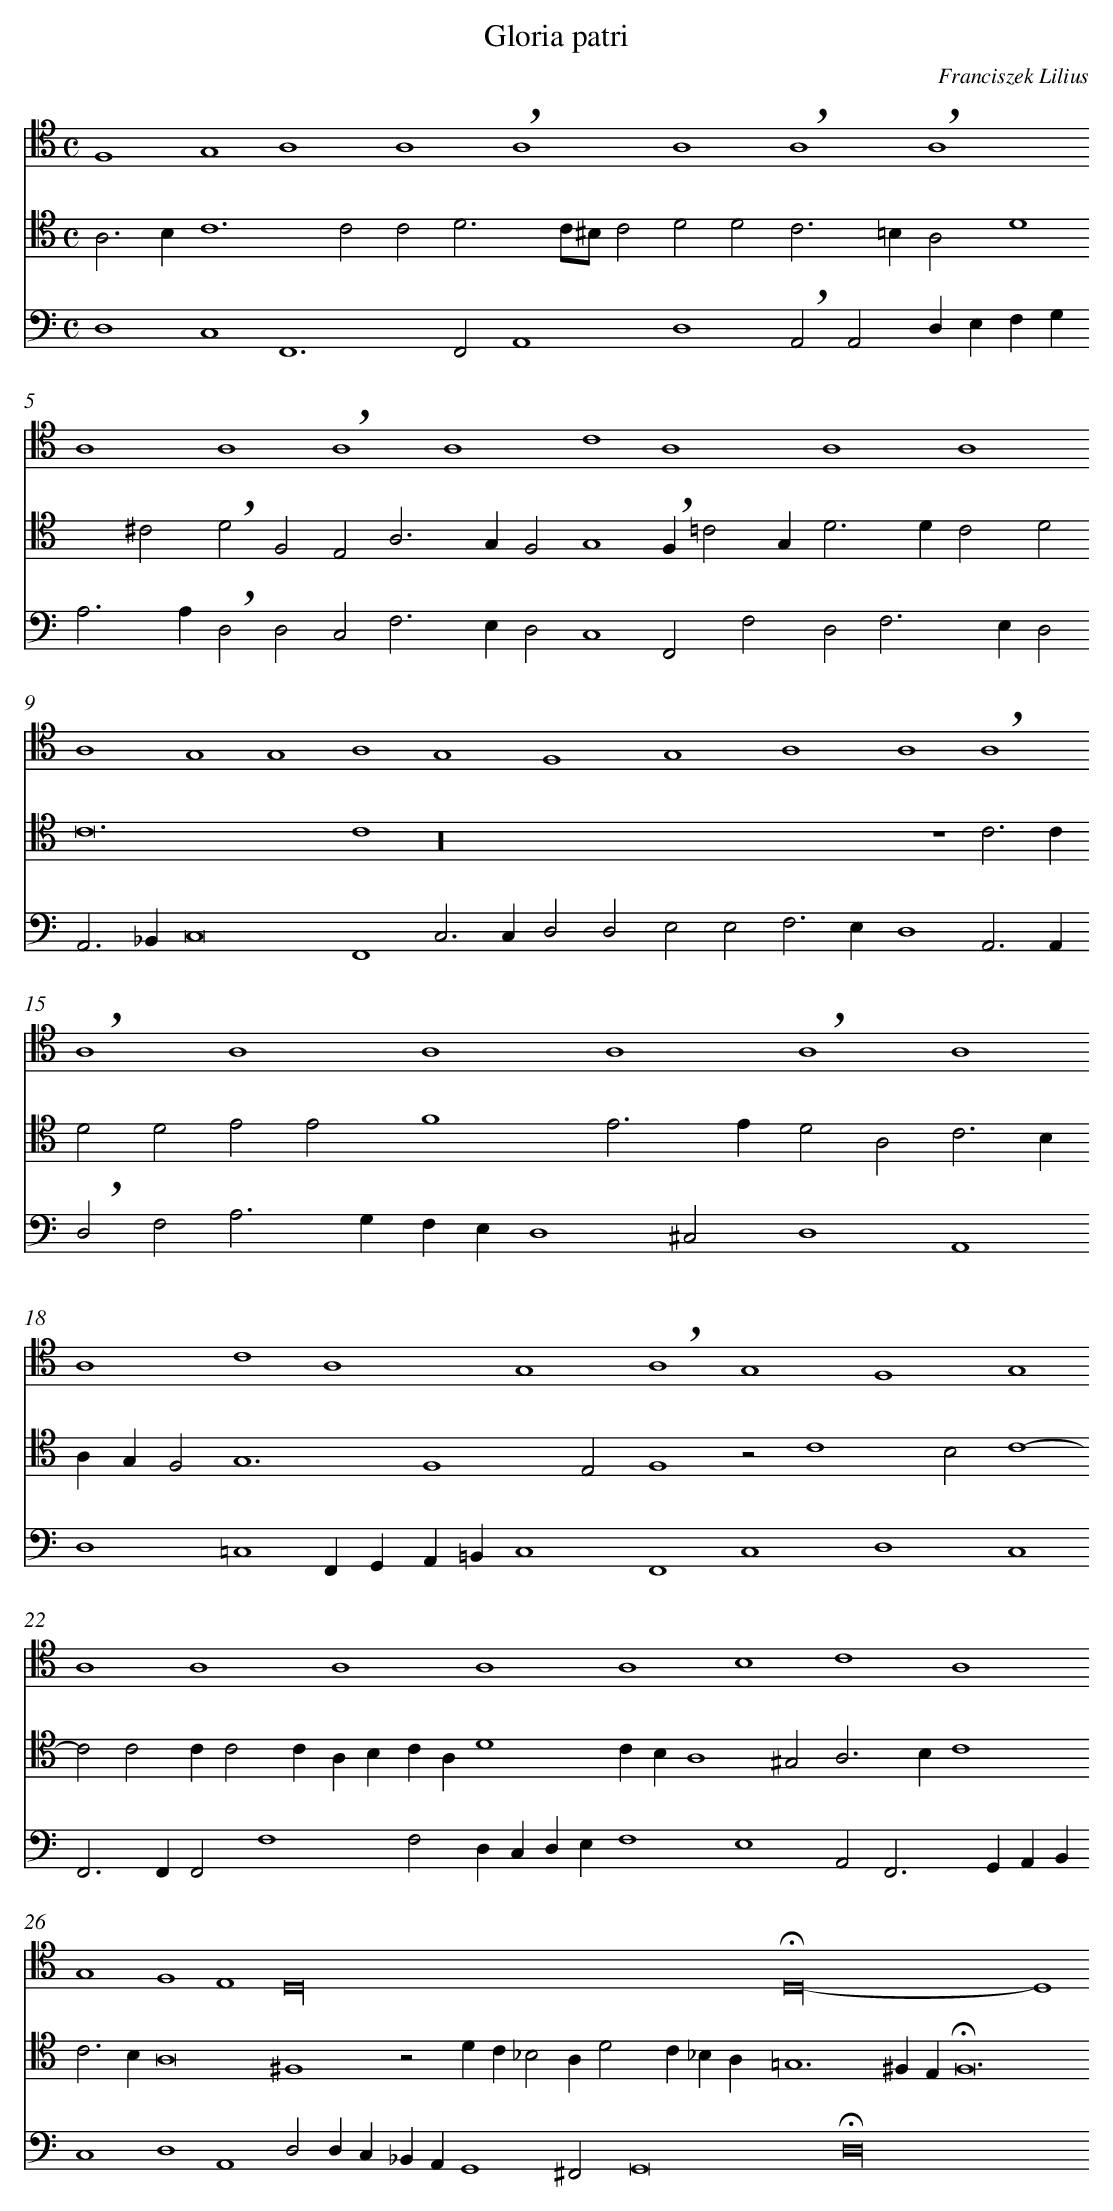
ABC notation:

X:1
T: Gloria patri
C: Franciszek Lilius
L: 1/4
M: C
V: 1 clef=tenor
V: 2 clef=tenor
V: 3 clef=bass
K: C
[V:1] F,4G,4 [|]
[V:2] A,2>B,2C6 [|]
[V:3] D,4C,4 [|]
[V:1] A,4A,4 [|]
[V:2] C2C2D3 [|]
[V:3] F,,6F,,2 [|]
[V:1] !breath!A,4A,4 [|]
[V:2] C/^B,/C2D2D2 [|]
[V:3] A,,4D,4 [|]
[V:1] !breath!A,4!breath!A,4 [|]
[V:2] C2>=B,2A,2D4 [|]
[V:3] !breath!A,,2A,,2D,E,F,G, [|]
[V:1] A,4A,4 [|]
[V:2] ^C2!breath!D2F,2 [|]
[V:3] A,2>A,2!breath!D,2D,2 [|]
[V:1] !breath!A,4A,4 [|]
[V:2] E,2A,2>G,2F,2 [|]
[V:3] C,2F,2>E,2D,2 [|]
[V:1] C4A,4 [|]
[V:2] G,4!breath!F,=C2G, [|]
[V:3] C,4F,,2F,2 [|]
[V:1] A,4A,4 [|]
[V:2] D2>D2C2D2 [|]
[V:3] D,2F,2>E,2D,2 [|]
[V:1] A,4G,4 [|]
[V:2] C12 [|]
[V:3] A,,2>_B,,2C,8 [|]
[V:1] G,4A,4 [|]
[V:2] C4 [|]
[V:3] F,,4 [|]
[V:1] G,4F,4 [|]
[V:2] z16 [|]
[V:3] C,2>C,2D,2D,2 [|]
[V:1] G,4A,4 [|]
[V:2]  [|]
[V:3] E,2E,2F,3E, [|]
[V:1] A,4!breath!A,4 [|]
[V:2] z4C3C [|]
[V:3] D,4A,,3A,, [|]
[V:1] !breath!A,4A,4 [|]
[V:2] D2D2E2E2 [|]
[V:3] !breath!D,2F,2A,3G, [|]
[V:1] A,4A,4 [|]
[V:2] F4E3E [|]
[V:3] F,E,D,4^C,2 [|]
[V:1] !breath!A,4A,4 [|]
[V:2] D2A,2C3B, [|]
[V:3] D,4A,,4 [|]
[V:1] A,4C4 [|]
[V:2] A,G,F,2G,6 [|]
[V:3] D,4=C,4 [|]
[V:1] A,4G,4 [|]
[V:2] F,4E,2 [|]
[V:3] F,,G,,A,,=B,,C,4 [|]
[V:1] !breath!A,4G,4 [|]
[V:2] F,4z2C4 [|]
[V:3] F,,4C,4 [|]
[V:1] F,4G,4 [|]
[V:2] B,2C4- [|]
[V:3] D,4C,4 [|]
[V:1] A,4A,4 [|]
[V:2] C2C2CC2C [|]
[V:3] F,,2>F,,2F,,2F,4 [|]
[V:1] A,4A,4 [|]
[V:2] A,B,CA,D4 [|]
[V:3] F,2D,C,D,E, [|]
[V:1] A,4B,4 [|]
[V:2] CB,A,4^G,2 [|]
[V:3] F,4E,4 [|]
[V:1] C4A,4 [|]
[V:2] A,2>B,2C4 [|]
[V:3] A,,2F,,2>G,,2A,,B,, [|]
[V:1] G,4F,4 [|]
[V:2] C2>B,2A,8 [|]
[V:3] C,4D,4 [|]
[V:1] E,4D,16 [|]
[V:2] ^F,4 [|]
[V:3] A,,4D,2D,C, [|]
[V:1]  [|]
[V:2] z2DC_B,2A,D2 [|]
[V:3] _B,,A,,G,,4^F,,2 [|]
[V:1] !fermata!D,16- [|]
[V:2] C_B,A,=G,6 [|]
[V:3] G,,8 [|]
[V:1]  [|]
[V:2] ^F,E,!fermata!F,12 [|]
[V:3] !fermata!D,16 [|]
[V:1] D,4 [|]
[V:2]  [|]
[V:3]  [|]
